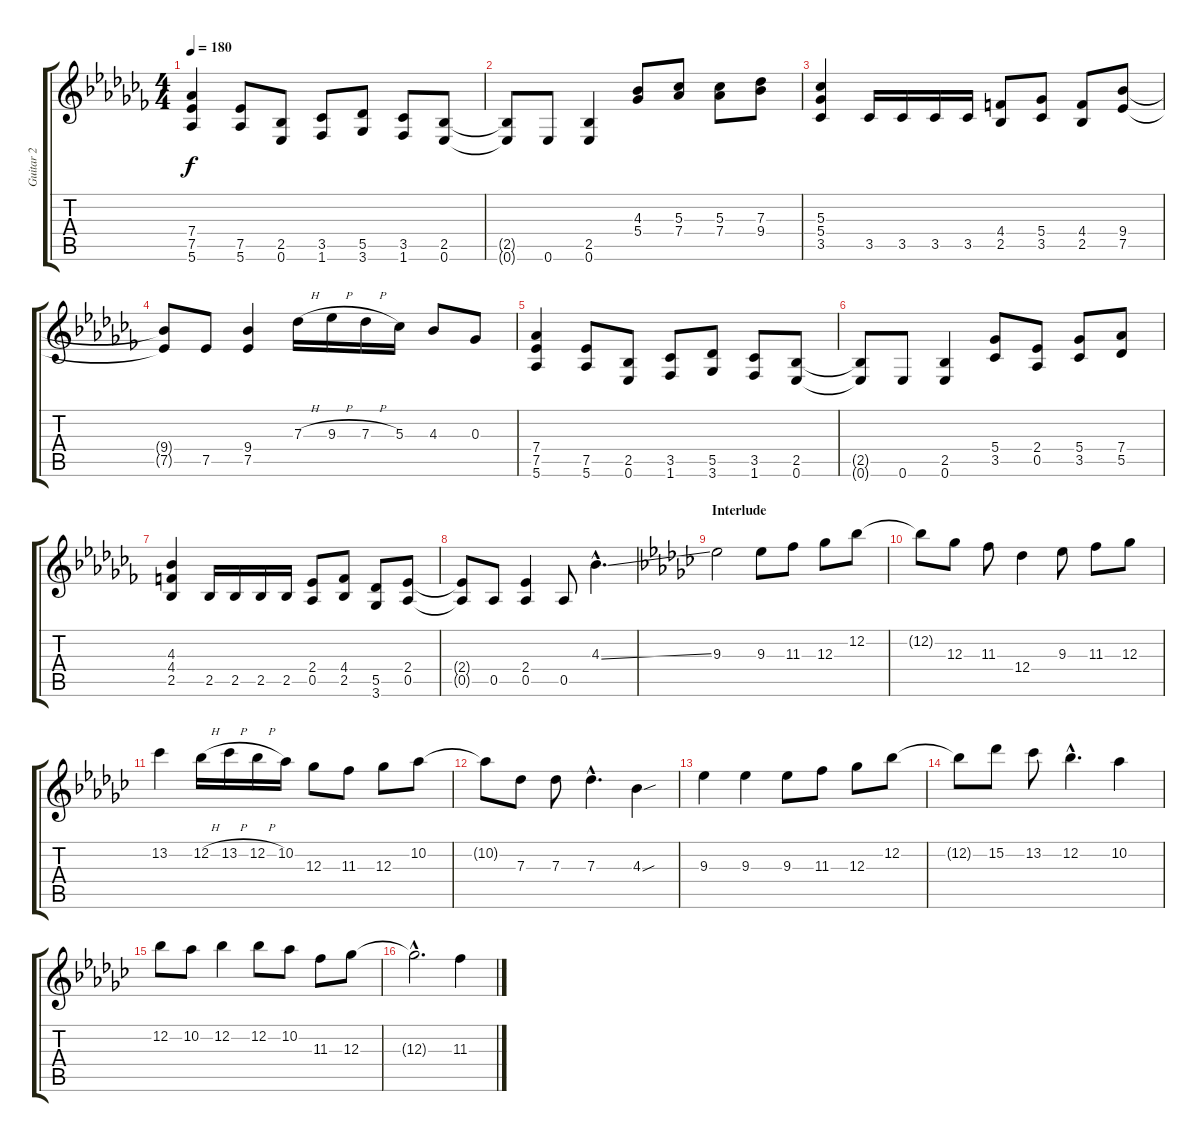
\track ("Guitar 2" "Guitar 2") {instrument distortionguitar}
\staff {score tabs}
\tuning (Eb4 Bb3 Gb3 Db3 Ab2 Eb2) {hide}
\ts (4 4)
\tempo 180
\clef g2
\ks abminor
(7.4 7.5 5.6).4{dy f} (7.5 5.6).8 (2.5 0.6).8 (3.5 1.6).8 (5.5 3.6).8 (3.5 1.6).8 (2.5 0.6).8 |
(2.5{t} 0.6{t}).8 0.6.8 (2.5 0.6).4 (4.3 5.4).8 (5.3 7.4).8 (5.3 7.4).8 (7.3 9.4).8 |
(5.3 5.4 3.5).4 3.5.16 3.5.16 3.5.16 3.5.16 (4.4 2.5).8 (5.4 3.5).8 (4.4 2.5).8 (9.4 7.5).8 |
(9.4{t} 7.5{t}).8 7.5.8 (9.4 7.5).4 7.3{h}.16 9.3{h}.16 7.3{h}.16 5.3.16 4.3.8 0.3.8 |
(7.4 7.5 5.6).4 (7.5 5.6).8 (2.5 0.6).8 (3.5 1.6).8 (5.5 3.6).8 (3.5 1.6).8 (2.5 0.6).8 |
(2.5{t} 0.6{t}).8 0.6.8 (2.5 0.6).4 (5.4 3.5).8 (2.4 0.5).8 (5.4 3.5).8 (7.4 5.5).8 |
(4.3 4.4 2.5).4 2.5.16 2.5.16 2.5.16 2.5.16 (2.4 0.5).8 (4.4 2.5).8 (5.5 3.6).8 (2.4 0.5).8 |
(2.4{t} 0.5{t}).8 0.5.8 (2.4 0.5).4 0.5.8 4.3{ss hac}.4{d} |
\section ("" "Interlude")
\ks ebminor
9.3.2 9.3.8 11.3.8 12.3.8 12.2.8 |
12.2{t}.8 12.3.8 11.3.8 12.4.4 9.3.8 11.3.8 12.3.8 |
13.2.4 12.2{h}.16 13.2{h}.16 12.2{h}.16 10.2.16 12.3.8 11.3.8 12.3.8 10.2.8 |
10.2{t}.8 7.3.8 7.3.8 7.3{hac}.4{d} 4.3{sou}.4 |
9.3.4 9.3.4 9.3.8 11.3.8 12.3.8 12.2.8 |
12.2{t}.8 15.2.8 13.2.8 12.2{hac}.4{d} 10.2.4 |
12.2.8 10.2.8 12.2.4 12.2.8 10.2.8 11.3.8 12.3.8 |
12.3{hac t}.2{d} 11.3.4
